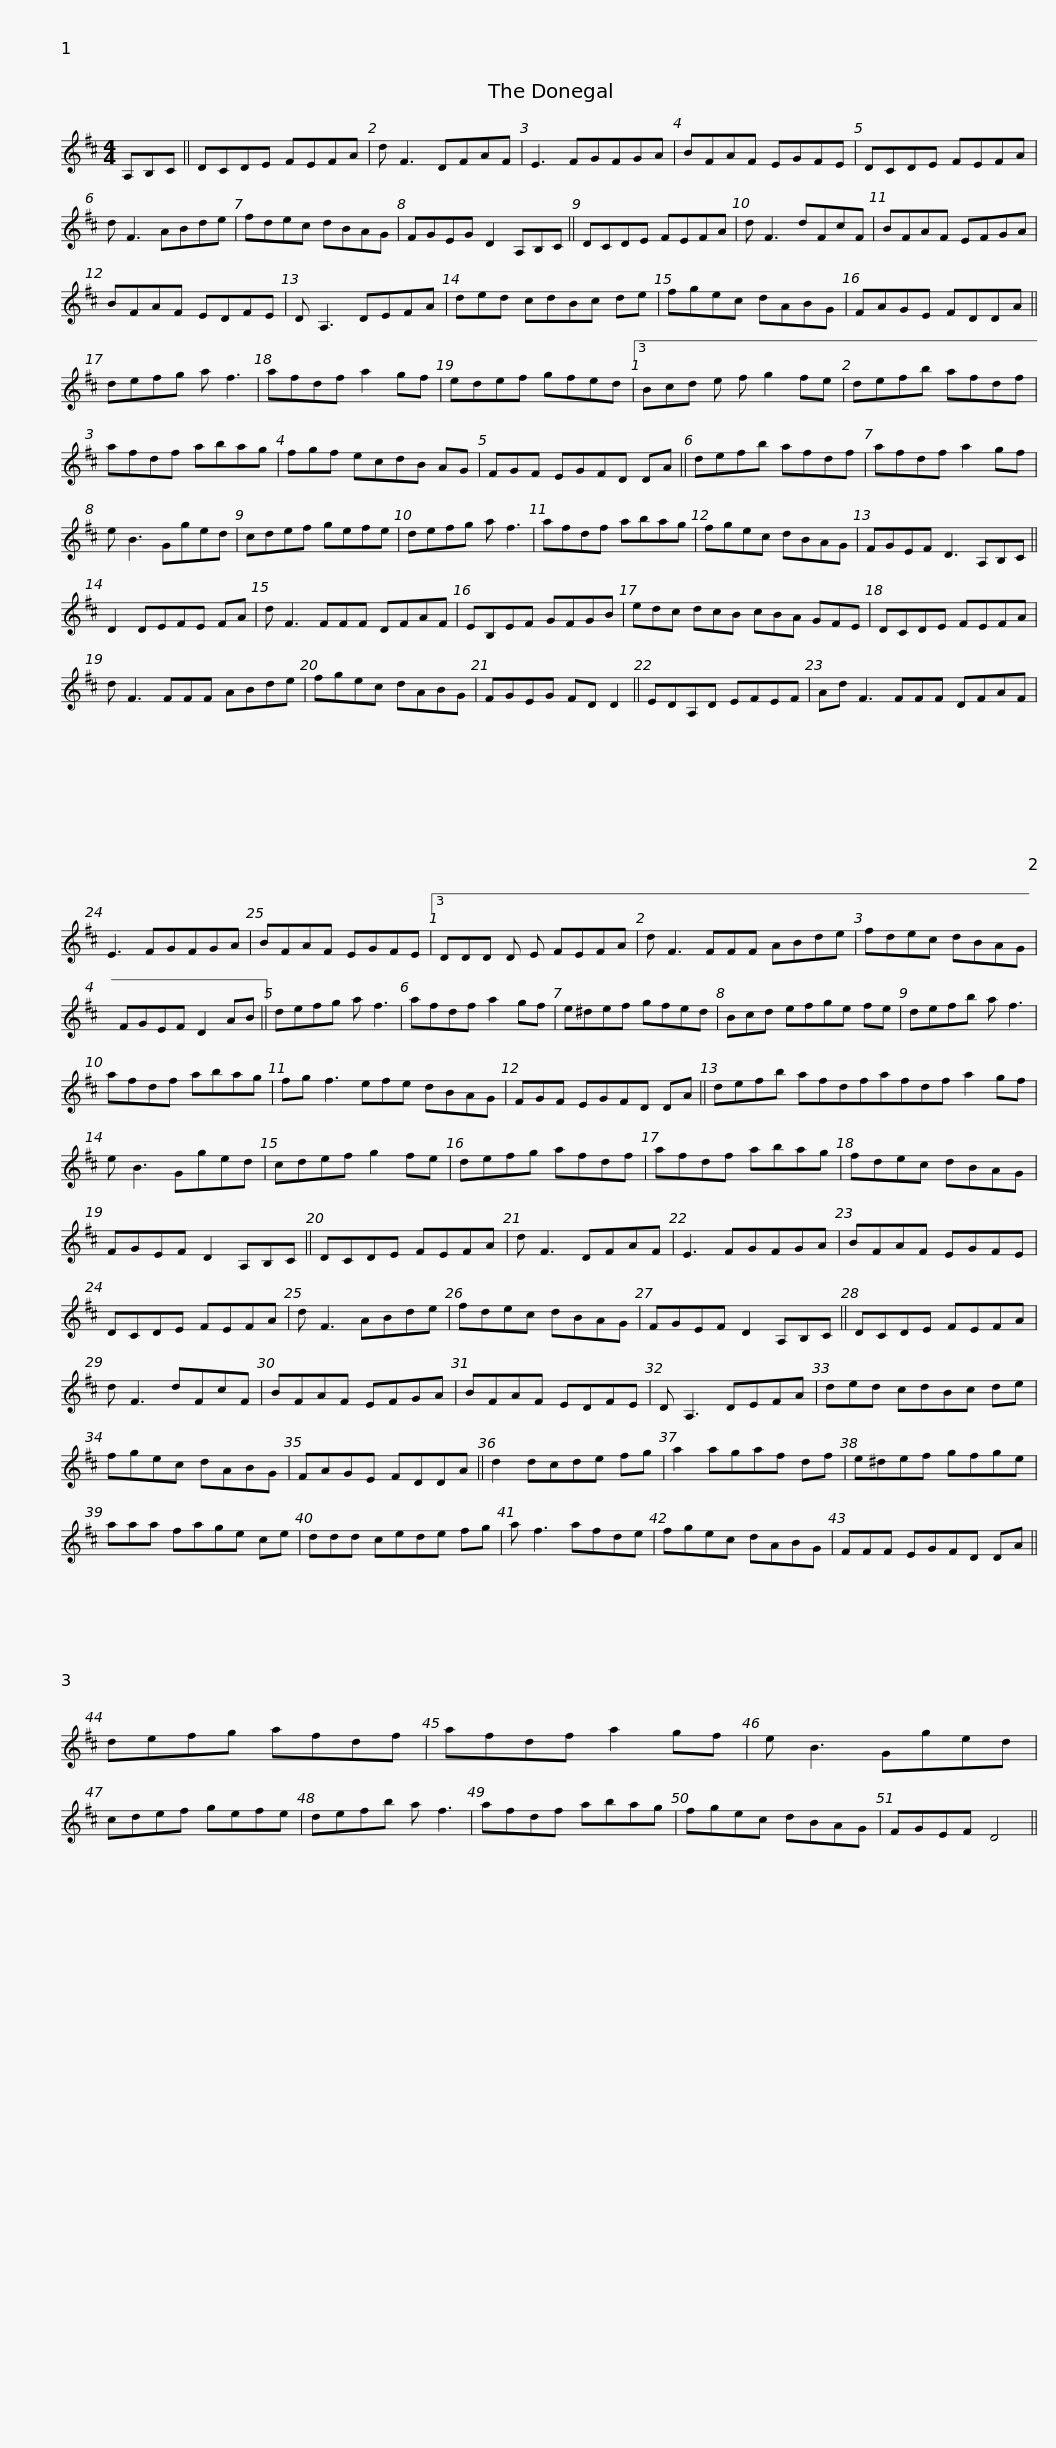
X:1
L:1/8
M:4/4
I:linebreak $
K:D
V:1 treble
V:1
 A,B,C || DCDE FEFA | d F3 DFAF | E3 FGFGA | BFAF EGFE | %5
 DCDE FEFA |$ d F3 ABde | fdec dBAG | FGEG D2 A,B,C || DCDE FEFA | %10
 d F3 dFcF |$ BFAF EFGA | BFAF EDFE | D A,3 DEFA | ded cdBc de | %15
 fgec dABG |$ FAGE FDDA || defg a f3 | afdf a2 gf | edef gfed |3 %20
 Bcd e f g2 fe |$ defb afdf | afdf abag | fgf ecdB AG | FGF EGFD DA || %25
 defb afdf |$ afdf a2 gf | e B3 Gged | cdef gefe | defg a f3 | %30
 afdf abag | fgec dBAG |$ FGEF D3 A,B,C || D2 DEFE FA | d F3 FFF DFAF | %35
 EB,EF GFGB |$ edc dcB cBA GFE | DCDE FEFA | d F3 FFF ABde | fgec dABG | %40
 FGEG FD D2 ||$ EDA,D EFEF | Ad F3 FFF DFAF | E3 FGFGA | BFAF EGFE |3 %45
 DDD D E FEFA |$ d F3 FFF ABde | fdec dBAG | FGEF D2 AB || defg a f3 | %50
 afdf a2 gf |$ e^def gfed | Bcd efge fe | defb a f3 | afdf abag | %55
 fg f3 efe dBAG |$ FGF EGFD DA || defb afdfafdf a2 gf | e B3 Gged | cdef g2 fe |$ %60
 defg afdf | afdf abag | fdec dBAG | FGEF D2 A,B,C || DCDE FEFA |$ %65
 d F3 DFAF | E3 FGFGA | BFAF EGFE | DCDE FEFA | d F3 ABde | %70
 fdec dBAG |$ FGEF D2 A,B,C || DCDE FEFA | d F3 dFcF | BFAF EFGA | %75
 BFAF EDFE |$ D A,3 DEFA | ded cdBc de | fgec dABG | FAGE FDDA || %80
 d2 dcde fg |$ a2 agaf df | e^def gfge | aaa fage ce | ddd cede fg | %85
 a f3 afde |$ fgec dABG | FFF EGFD DA || defg afdf | afdf a2 gf | %90
 e B3 Gged |$ cdef gefe | defb a f3 | afdf abag | fgec dBAG | %95
 FGEF D4 || %96
